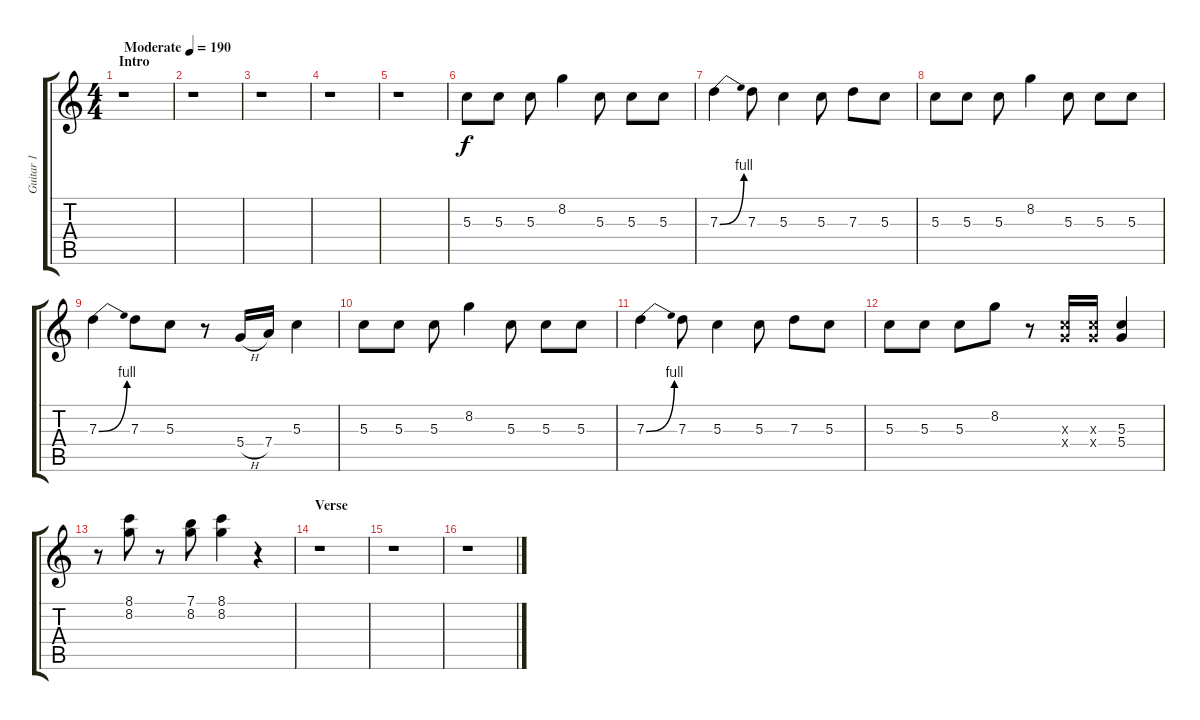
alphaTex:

\track ("Guitar 1" "Guitar 1") {instrument overdrivenguitar}
\staff {score tabs}
\tuning (E4 B3 G3 D3 A2 E2) {hide}
\ts (4 4)
\section ("" "Intro")
\tempo (190 "Moderate")
\clef g2
\ks c
r.1{dy f instrument overdrivenguitar} |
r.1 |
r.1 |
r.1 |
r.1 |
5.3.8 5.3.8 5.3.8 8.2.4 5.3.8 5.3.8 5.3.8 |
7.3{be (bend 0 0 60 4)}.4 7.3.8 5.3.4 5.3.8 7.3.8 5.3.8 |
5.3.8 5.3.8 5.3.8 8.2.4 5.3.8 5.3.8 5.3.8 |
7.3{be (bend 0 0 60 4)}.4 7.3.8 5.3.8 r.8 5.4{h}.16 7.4.16 5.3.4 |
5.3.8 5.3.8 5.3.8 8.2.4 5.3.8 5.3.8 5.3.8 |
7.3{be (bend 0 0 60 4)}.4 7.3.8 5.3.4 5.3.8 7.3.8 5.3.8 |
5.3.8 5.3.8 5.3.8 8.2.8 r.8 (5.3{x} 5.4{x}).16 (5.3{x} 5.4{x}).16 (5.3 5.4).4 |
r.8 (8.1 8.2).8 r.8 (7.1 8.2).8 (8.1 8.2).4 r.4 |
\section ("" "Verse")
r.1 |
r.1 |
r.1
